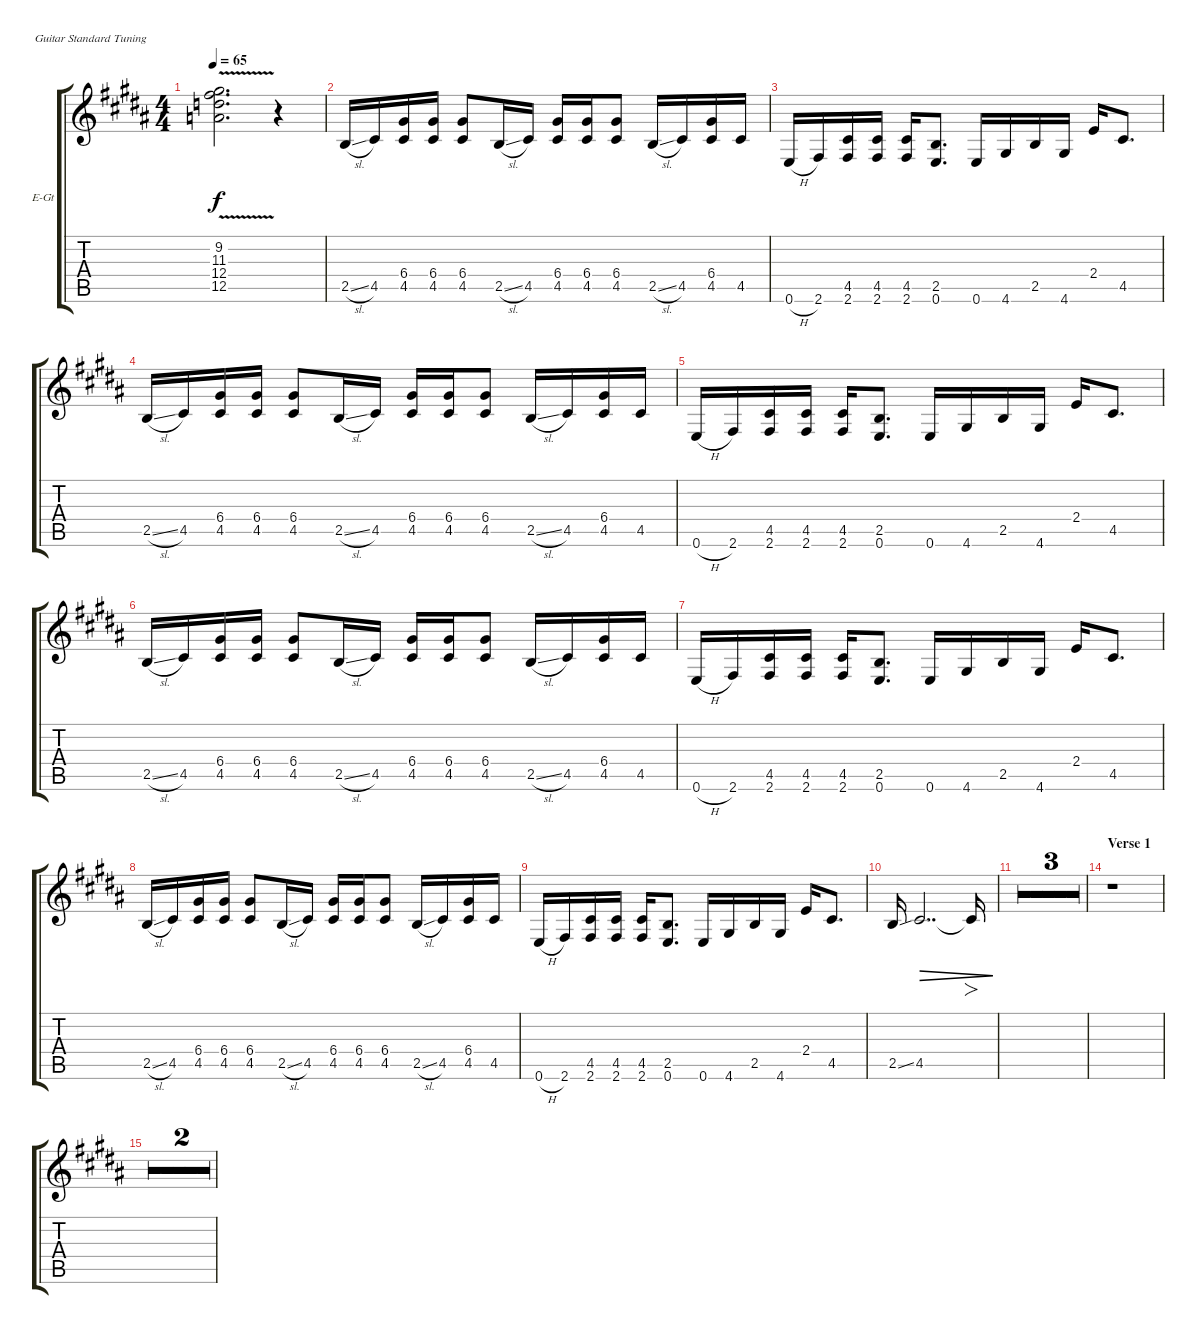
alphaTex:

\bracketExtendMode groupsimilarinstruments
\firstSystemTrackNameOrientation horizontal
\otherSystemsTrackNameOrientation horizontal
\track ("E. Guitar I" "E-Gt") {multiBarRest instrument distortionguitar}
\staff {score tabs}
\tuning (E4 B3 G3 D3 A2 E2)
\ts (4 4)
\tempo 65
\clef g2
\ks g#minor
(9.2{v t} 11.3{v t} 12.4{v t} 12.5{v t}).2{d dy f} r.4 |
2.5{sl}.16 4.5.16 (6.4 4.5).16 (6.4 4.5).16 (6.4 4.5).8 2.5{sl}.16 4.5.16 (6.4 4.5).16 (6.4 4.5).16 (6.4 4.5).8 2.5{sl}.16 4.5.16 (6.4 4.5).16 4.5.16 |
0.6{h}.16 2.6.16 (4.5 2.6).16 (4.5 2.6).16 (4.5 2.6).16 (2.5 0.6).8{d} 0.6.16 4.6.16 2.5.16 4.6.16 2.4.16 4.5.8{d} |
2.5{sl}.16 4.5.16 (6.4 4.5).16 (6.4 4.5).16 (6.4 4.5).8 2.5{sl}.16 4.5.16 (6.4 4.5).16 (6.4 4.5).16 (6.4 4.5).8 2.5{sl}.16 4.5.16 (6.4 4.5).16 4.5.16 |
0.6{h}.16 2.6.16 (4.5 2.6).16 (4.5 2.6).16 (4.5 2.6).16 (2.5 0.6).8{d} 0.6.16 4.6.16 2.5.16 4.6.16 2.4.16 4.5.8{d} |
2.5{sl}.16 4.5.16 (6.4 4.5).16 (6.4 4.5).16 (6.4 4.5).8 2.5{sl}.16 4.5.16 (6.4 4.5).16 (6.4 4.5).16 (6.4 4.5).8 2.5{sl}.16 4.5.16 (6.4 4.5).16 4.5.16 |
0.6{h}.16 2.6.16 (4.5 2.6).16 (4.5 2.6).16 (4.5 2.6).16 (2.5 0.6).8{d} 0.6.16 4.6.16 2.5.16 4.6.16 2.4.16 4.5.8{d} |
2.5{sl}.16 4.5.16 (6.4 4.5).16 (6.4 4.5).16 (6.4 4.5).8 2.5{sl}.16 4.5.16 (6.4 4.5).16 (6.4 4.5).16 (6.4 4.5).8 2.5{sl}.16 4.5.16 (6.4 4.5).16 4.5.16 |
0.6{h}.16 2.6.16 (4.5 2.6).16 (4.5 2.6).16 (4.5 2.6).16 (2.5 0.6).8{d} 0.6.16 4.6.16 2.5.16 4.6.16 2.4.16 4.5.8{d} |
2.5{ss}.16 4.5.2{dd dec} 4.5{t}.16{fo dec} |
r.1 |
r.1 |
r.1 |
\section ("" "Verse 1")
r.1 |
r.1 |
r.1
